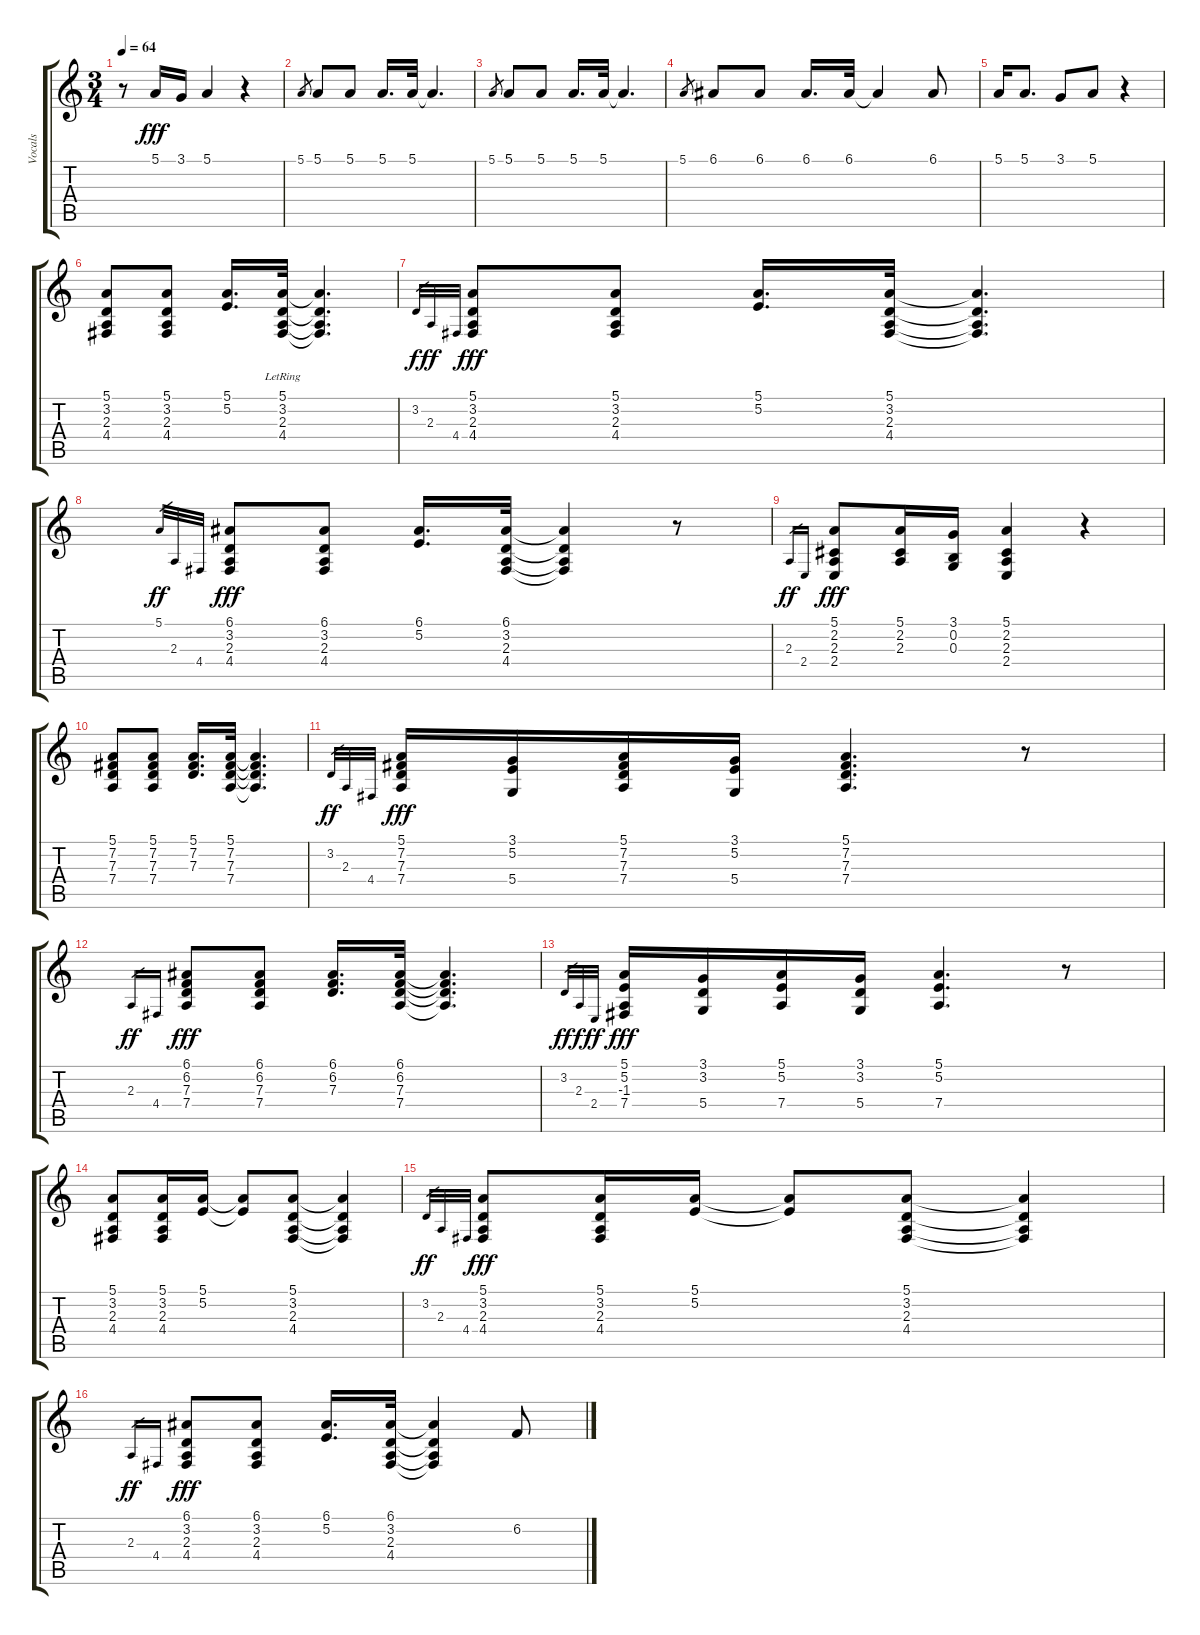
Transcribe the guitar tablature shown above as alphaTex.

\track ("Vocals" "Vocals") {instrument lead2sawtooth}
\staff {score tabs}
\tuning (E4 B3 G3 D3 A2 E2) {hide}
\ts (3 4)
\tempo 64
\clef g2
\ks c
r.8{dy fff} 5.1.16 3.1.16 5.1.4 r.4 |
5.1.8{gr} 5.1.8 5.1.8 5.1.16{d} 5.1.32 5.1{t}.4{d} |
5.1.8{gr} 5.1.8 5.1.8 5.1.16{d} 5.1.32 5.1{t}.4{d} |
5.1.8{gr} 6.1.8 6.1.8 6.1.16{d} 6.1.32 6.1{t}.4 6.1.8 |
5.1.16 5.1.8{d} 3.1.8 5.1.8 r.4 |
(5.1 3.2 2.3 4.4).8 (5.1 3.2 2.3 4.4).8 (5.1 5.2).16{d} (5.1 3.2{lr} 2.3{lr} 4.4{lr}).32 (5.1{t} 3.2{t} 2.3{t} 4.4{t}).4{d} |
3.2.32{gr dy f} 2.3.32{gr dy ff} 4.4.32{gr} (5.1 3.2 2.3 4.4).8{dy fff} (5.1 3.2 2.3 4.4).8 (5.1 5.2).16{d} (5.1 3.2 2.3 4.4).32 (5.1{t} 3.2{t} 2.3{t} 4.4{t}).4{d} |
5.1.32{gr dy ff} 2.3.32{gr} 4.4.32{gr} (6.1 3.2 2.3 4.4).8{dy fff} (6.1 3.2 2.3 4.4).8 (6.1 5.2).16{d} (6.1 3.2 2.3 4.4).32 (6.1{t} 3.2{t} 2.3{t} 4.4{t}).4 r.8 |
2.3.16{gr dy ff} 2.4.16{gr} (5.1 2.2 2.3 2.4).8{dy fff} (5.1 2.2 2.3).16 (3.1 0.2 0.3).16 (5.1 2.2 2.3 2.4).4 r.4 |
(5.1 7.2 7.3 7.4).8 (5.1 7.2 7.3 7.4).8 (5.1 7.2 7.3).16{d} (5.1 7.2 7.3 7.4).32 (5.1{t} 7.2{t} 7.3{t} 7.4{t}).4{d} |
3.2.32{gr dy ff} 2.3.32{gr} 4.4.32{gr} (5.1 7.2 7.3 7.4).16{dy fff} (3.1 5.2 5.4).16 (5.1 7.2 7.3 7.4).16 (3.1 5.2 5.4).16 (5.1 7.2 7.3 7.4).4{d} r.8 |
2.3.16{gr dy ff} 4.4.16{gr} (6.1 6.2 7.3 7.4).8{dy fff} (6.1 6.2 7.3 7.4).8 (6.1 6.2 7.3).16{d} (6.1 6.2 7.3 7.4).32 (6.1{t} 6.2{t} 7.3{t} 7.4{t}).4{d} |
3.2.32{gr dy ff} 2.3.32{gr dy f} 2.4.32{gr dy ff} (5.1 5.2 -1.3 7.4).16{dy fff} (3.1 3.2 5.4).16 (5.1 5.2 7.4).16 (3.1 3.2 5.4).16 (5.1 5.2 7.4).4{d} r.8 |
(5.1 3.2 2.3 4.4).8 (5.1 3.2 2.3 4.4).16 (5.1 5.2).16 (5.1{t} 5.2{t}).8 (5.1 3.2 2.3 4.4).8 (5.1{t} 3.2{t} 2.3{t} 4.4{t}).4 |
3.2.32{gr dy ff} 2.3.32{gr} 4.4.32{gr} (5.1 3.2 2.3 4.4).8{dy fff} (5.1 3.2 2.3 4.4).16 (5.1 5.2).16 (5.1{t} 5.2{t}).8 (5.1 3.2 2.3 4.4).8 (5.1{t} 3.2{t} 2.3{t} 4.4{t}).4 |
2.3.16{gr dy ff} 4.4.16{gr} (6.1 3.2 2.3 4.4).8{dy fff} (6.1 3.2 2.3 4.4).8 (6.1 5.2).16{d} (6.1 3.2 2.3 4.4).32 (6.1{t} 3.2{t} 2.3{t} 4.4{t}).4 6.2.8
